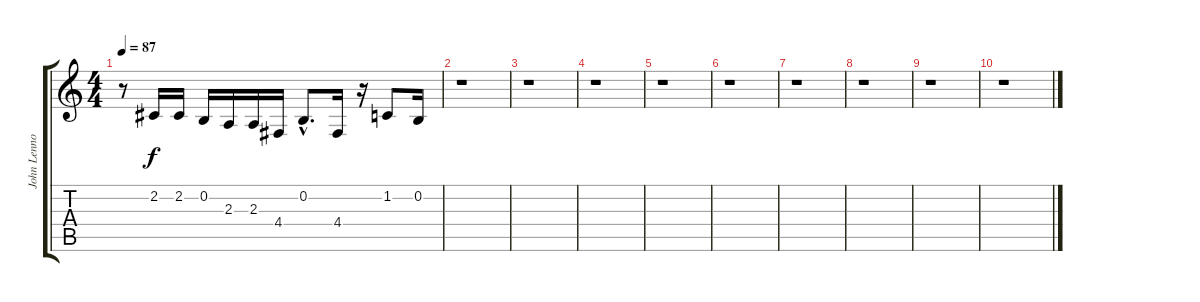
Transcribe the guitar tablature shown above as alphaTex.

\track ("John Lennon" "John Lenno") {instrument altosax}
\staff {score tabs}
\tuning (E4 B3 G3 D3 A2 E2) {hide}
\ts (4 4)
\tempo 87
\clef g2
\ks c
r.8{dy f} 2.2.16 2.2.16 0.2.16 2.3.16 2.3.16 4.4.16 0.2{hac}.8{d} 4.4.16 r.16 1.2.8 0.2.16 |
r.1 |
r.1 |
r.1 |
r.1 |
r.1 |
r.1 |
r.1 |
r.1 |
r.1
